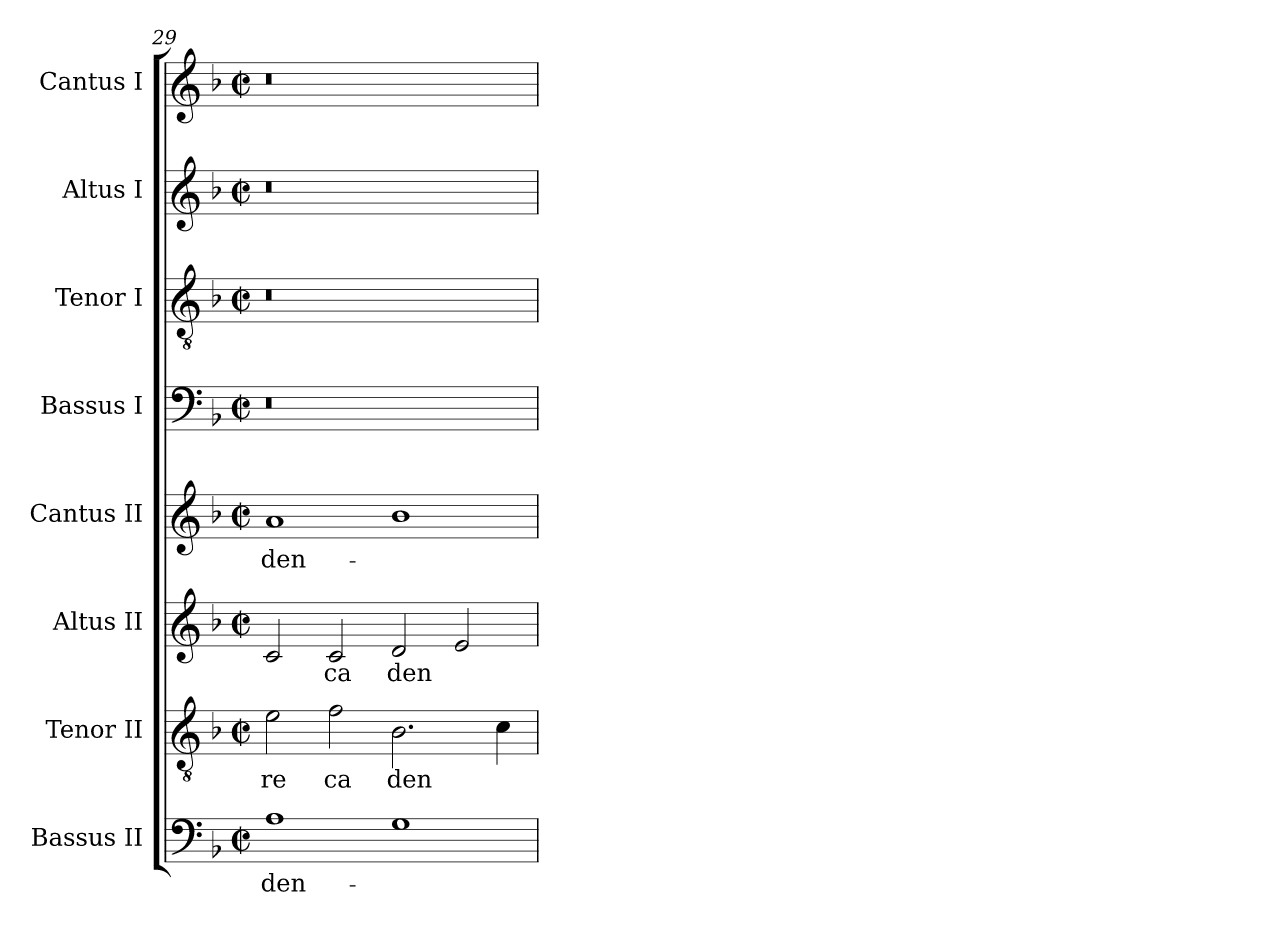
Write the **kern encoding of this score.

**kern	**text	**kern	**text	**kern	**text	**kern	**text	**kern	**kern	**kern	**kern
*part8	*part8	*part7	*part7	*part6	*part6	*part5	*part5	*part4	*part3	*part2	*part1
*staff8	*staff8	*staff7	*staff7	*staff6	*staff6	*staff5	*staff5	*staff4	*staff3	*staff2	*staff1
*I"Bassus II	*	*I"Tenor II	*	*I"Altus II	*	*I"Cantus II	*	*I"Bassus I	*I"Tenor I	*I"Altus I	*I"Cantus I
*clefF4	*	*clefGv2	*	*clefG2	*	*clefG2	*	*clefF4	*clefGv2	*clefG2	*clefG2
*k[b-]	*	*k[b-]	*	*k[b-]	*	*k[b-]	*	*k[b-]	*k[b-]	*k[b-]	*k[b-]
*F:	*	*F:	*	*F:	*	*F:	*	*F:	*F:	*F:	*F:
*M2/2	*	*M2/2	*	*M2/2	*	*M2/2	*	*M2/2	*M2/2	*M2/2	*M2/2
*met(c|)	*	*met(c|)	*	*met(c|)	*	*met(c|)	*	*met(c|)	*met(c|)	*met(c|)	*met(c|)
=29	=29	=29	=29	=29	=29	=29	=29	=29	=29	=29	=29
!	!LO:LY:b	!	!LO:LY:b:cj	!	!	!	!LO:LY:b	!	!	!	!
1A	-den-	2e\	re	2c/	.	1a	-den-	0r	0r	0r	0r
!	!	!	!LO:LY:b:cj	!	!LO:LY:b:cj	!	!	!	!	!	!
.	.	2f\	ca	2c/	ca	.	.	.	.	.	.
!	!	!	!LO:LY:b	!	!LO:LY:b	!	!	!	!	!	!
1G	.	2.B-\	den	2d/	den	1b-	.	.	.	.	.
.	.	.	.	2e/	.	.	.	.	.	.	.
.	.	4c\	.	.	.	.	.	.	.	.	.
=	=	=	=	=	=	=	=	=	=	=	=
*-	*-	*-	*-	*-	*-	*-	*-	*-	*-	*-	*-
